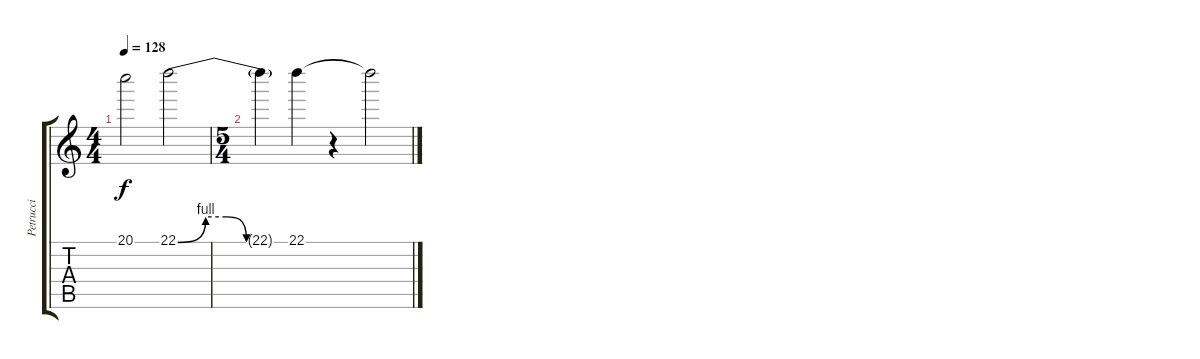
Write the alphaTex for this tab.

\track ("Petrucci" "Petrucci") {instrument distortionguitar}
\staff {score tabs}
\tuning (E4 B3 G3 D3 A2 E2) {hide}
\ts (4 4)
\tempo 128
\clef g2
\ks c
20.1{t}.2{dy f} 22.1{be (custom 0 0 15 4 26 4 37 0 45 0 60 0)}.2 |
\ts (5 4)
22.1{t}.4 22.1.4 r.4{volume 2} 22.1{t}.2
